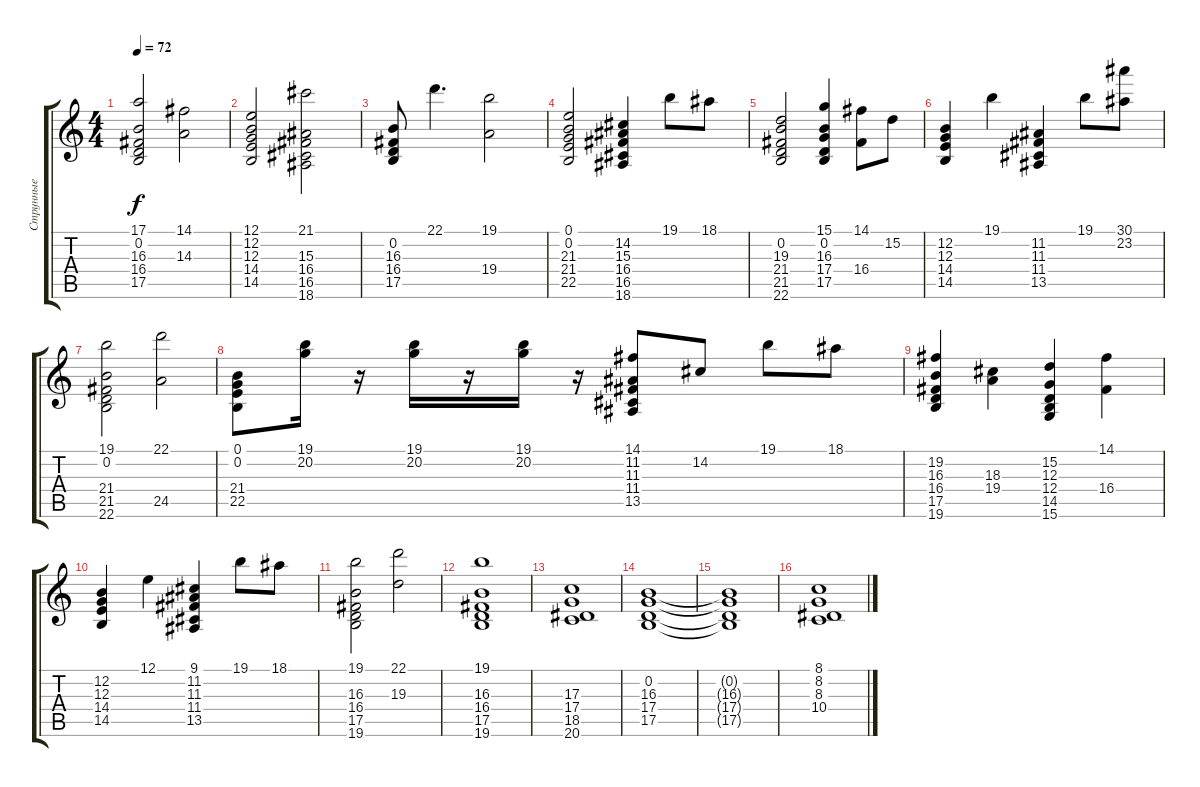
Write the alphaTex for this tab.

\track ("Струнные" "Струнные") {instrument synthstrings1}
\staff {score tabs}
\tuning (E4 B3 G3 D3 A2 E2) {hide}
\ts (4 4)
\tempo 72
\clef g2
\ks c
(17.1 0.2 16.3 16.4 17.5).2{dy f} (14.1 14.3).2 |
(12.1 12.2 12.3 14.4 14.5).2 (21.1 15.3 16.4 16.5 18.6).2 |
(0.2 16.3 16.4 17.5).8 22.1.4{d} (19.1 19.4).2 |
(0.1 0.2 21.3 21.4 22.5).2 (14.2 15.3 16.4 16.5 18.6).4 19.1.8 18.1.8 |
(0.2 19.3 21.4 21.5 22.6).2 (15.1 0.2 16.3 17.4 17.5).4 (14.1 16.4).8 15.2.8 |
(12.2 12.3 14.4 14.5).4 19.1.4 (11.2 11.3 11.4 13.5).4 19.1.8 (30.1 23.2).8 |
(19.1 0.2 21.4 21.5 22.6).2 (22.1 24.5).2 |
(0.1 0.2 21.4 22.5).8 (19.1 20.2).16 r.16 (19.1 20.2).16 r.16 (19.1 20.2).16 r.16 (14.1 11.2 11.3 11.4 13.5).8 14.2.8 19.1.8 18.1.8 |
(19.2 16.3 16.4 17.5 19.6).4 (18.3 19.4).4 (15.2 12.3 12.4 14.5 15.6).4 (14.1 16.4).4 |
(12.2 12.3 14.4 14.5).4 12.1.4 (9.1 11.2 11.3 11.4 13.5).4 19.1.8 18.1.8 |
(19.1 16.3 16.4 17.5 19.6).2 (22.1 19.3).2 |
(19.1 16.3 16.4 17.5 19.6).1 |
(17.3 17.4 18.5 20.6).1 |
(0.2 16.3 17.4 17.5).1 |
(0.2{t} 16.3{t} 17.4{t} 17.5{t}).1 |
(8.1 8.2 8.3 10.4).1
